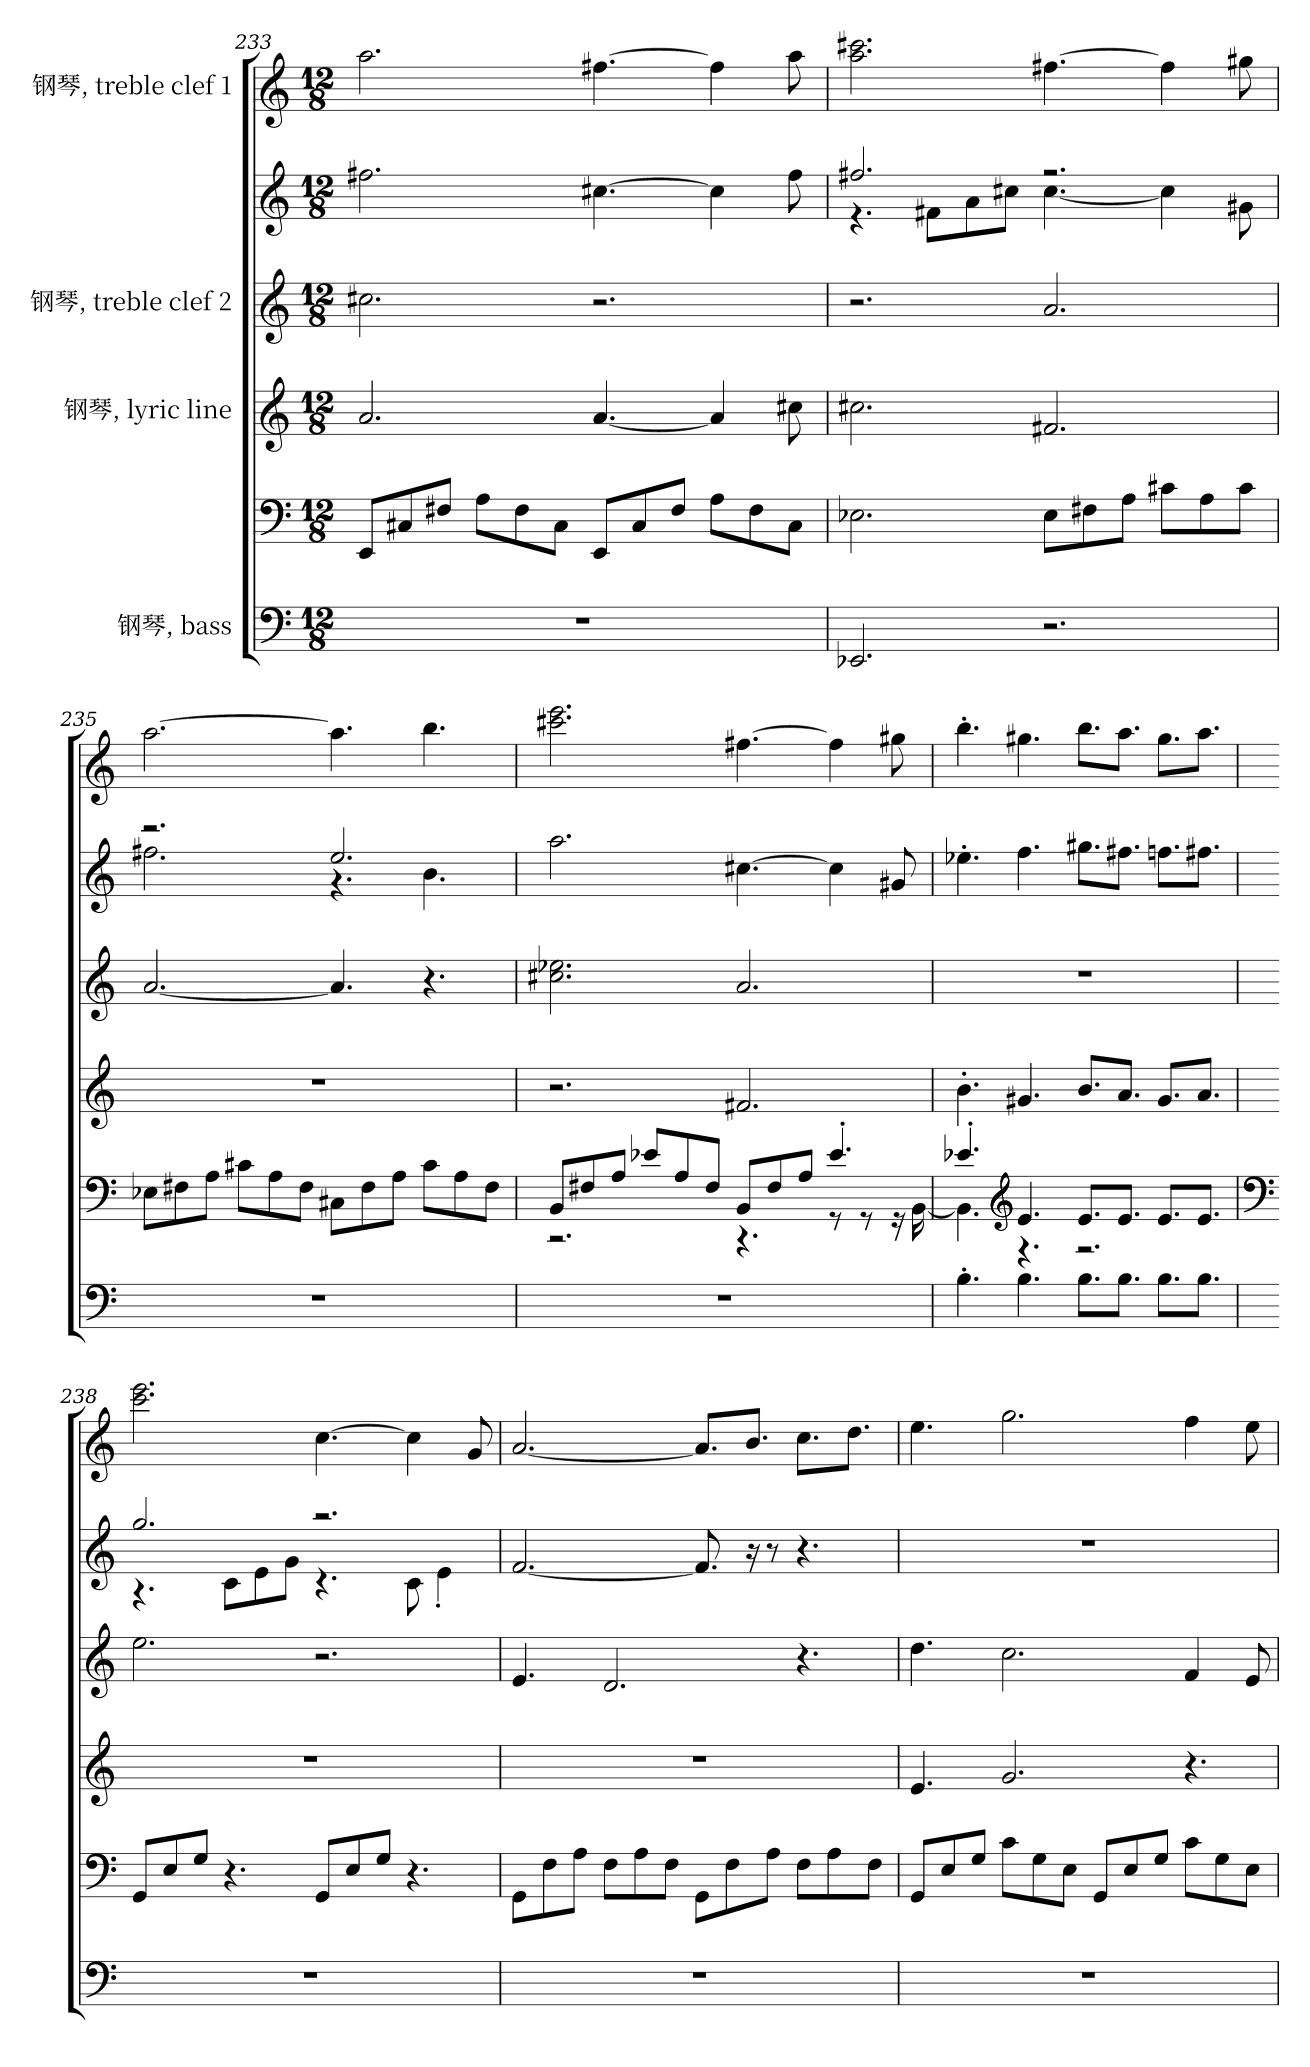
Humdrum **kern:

**kern	**kern	**kern	**kern	**kern	**kern
*part4	*part4	*part3	*part2	*part2	*part1
*staff6	*staff5	*staff4	*staff3	*staff2	*staff1
*I"钢琴, bass	*	*I"钢琴, lyric line	*I"钢琴, treble clef 2	*	*I"钢琴, treble clef 1
*clefF4	*clefF4	*clefG2	*clefG2	*clefG2	*clefG2
*k[]	*k[]	*k[]	*k[]	*k[]	*k[]
*M12/8	*M12/8	*M12/8	*M12/8	*M12/8	*M12/8
=233	=233	=233	=233	=233	=233
1.r	8EE/L	2.a/	2.cc#X\	2.ff#X\	2.aa\
.	8C#X/	.	.	.	.
.	8F#X/J	.	.	.	.
.	8A\L	.	.	.	.
.	8F#\	.	.	.	.
.	8C#\J	.	.	.	.
.	8EE/L	[4.a/	2.r	[4.cc#X\	[4.ff#X\
.	8C#/	.	.	.	.
.	8F#/J	.	.	.	.
.	8A\L	4a/]	.	4cc#\]	4ff#\]
.	8F#\	.	.	.	.
.	8C#\J	8cc#X\	.	8ff#\	8aa\
=234	=234	=234	=234	=234	=234
*	*	*	*	*^	*
2.EE-X/	2.E-X\	2.cc#X\	2.r	2.ff#X/	4.r	2.aa\ 2.ccc#X\
.	.	.	.	.	8f#X\L	.
.	.	.	.	.	8a\	.
.	.	.	.	.	8cc#X\J	.
2.r	8E-\L	2.f#X/	2.a/	2.r	[4.cc#\	[4.ff#X\
.	8F#X\	.	.	.	.	.
.	8A\J	.	.	.	.	.
.	8c#X\L	.	.	.	4cc#\]	4ff#\]
.	8A\	.	.	.	.	.
.	8c#\J	.	.	.	8g#X\	8gg#X\
!!LO:LB:g=z
=235	=235	=235	=235	=235	=235	=235
1.r	8E-X\L	1.r	[2.a/	2.r	2.ff#X\	[2.aa\
.	8F#X\	.	.	.	.	.
.	8A\J	.	.	.	.	.
.	8c#X\L	.	.	.	.	.
.	8A\	.	.	.	.	.
.	8F#\J	.	.	.	.	.
.	8C#X\L	.	4.a/]	2.ee/	4.r	4.aa\]
.	8F#\	.	.	.	.	.
.	8A\J	.	.	.	.	.
.	8c#\L	.	4.r	.	4.b\	4.bb\
.	8A\	.	.	.	.	.
.	8F#\J	.	.	.	.	.
*	*	*	*	*v	*v	*
=236	=236	=236	=236	=236	=236
*	*	*	*	*	*MM220
*	*^	*	*	*	*
1.r	8BB/L	2.r	2.r	2.cc#X\ 2.ee-X\	2.aa\	2.ccc#X\ 2.eee\
.	8F#X/	.	.	.	.	.
.	8A/J	.	.	.	.	.
.	8e-X/L	.	.	.	.	.
.	8A/	.	.	.	.	.
.	8F#/J	.	.	.	.	.
*	*	*	*	*	*	*MM210
.	8BB/L	4.r	2.f#X/	2.a/	[4.cc#X\	[4.ff#X\
.	8F#/	.	.	.	.	.
.	8A/J	.	.	.	.	.
.	4.e-'/	8r	.	.	4cc#\]	4ff#\]
.	.	8r	.	.	.	.
*	*	*	*	*	*	*MM200
.	.	16r	.	.	8g#X/	8gg#X\
.	.	[16BB\	.	.	.	.
!!LO:PB:g=z
=237	=237	=237	=237	=237	=237	=237
*	*	*	*	*	*	*MM100
4.B'\	4.e-X'/	4.BB\]	4.b'\	1.r	4.ee-X'\	4.bb'\
*	*clefG2	*	*	*	*	*
*	*	*	*	*	*	*MM190
4.B\	4.e-/	4.r	4.g#X/	.	4.ff\	4.gg#X\
8.B\L	8.e-/L	2.r	8.b/L	.	8.gg#X\L	8.bb\L
8.B\J	8.e-/J	.	8.a/J	.	8.ff#X\J	8.aa\J
8.B\L	8.e-/L	.	8.g#/L	.	8.ffn\L	8.gg#\L
8.B\J	8.e-/J	.	8.a/J	.	8.ff#X\J	8.aa\J
*	*v	*v	*	*	*	*
=238	=238	=238	=238	=238	=238
*	*clefF4	*	*	*	*
*	*	*	*	*	*MM240
*	*	*	*	*^	*
1.r	8GG/L	1.r	2.ee\	2.gg/	4.r	2.ccc\ 2.eee\
.	8E/	.	.	.	.	.
.	8G/J	.	.	.	.	.
.	4.r	.	.	.	8c\L	.
.	.	.	.	.	8e\	.
.	.	.	.	.	8g\J	.
.	8GG/L	.	2.r	2.r	4.r	[4.cc\
.	8E/	.	.	.	.	.
.	8G/J	.	.	.	.	.
.	4.r	.	.	.	8c\	4cc\]
.	.	.	.	.	4e'\	.
.	.	.	.	.	.	8g/
*	*	*	*	*v	*v	*
=239	=239	=239	=239	=239	=239
1.r	8GG\L	1.r	4.e/	[2.f/	[2.a/
.	8F\	.	.	.	.
.	8A\J	.	.	.	.
.	8F\L	.	2.d/	.	.
.	8A\	.	.	.	.
.	8F\J	.	.	.	.
.	8GG\L	.	.	8.f/]	8.a/L]
.	8F\	.	.	.	.
.	.	.	.	16r	8.b/J
.	8A\J	.	.	8r	.
.	8F\L	.	4.r	4.r	8.cc\L
.	8A\	.	.	.	.
.	.	.	.	.	8.dd\J
.	8F\J	.	.	.	.
!!LO:LB:g=z
=240	=240	=240	=240	=240	=240
1.r	8GG/L	4.e/	4.dd\	1.r	4.ee\
.	8E/	.	.	.	.
.	8G/J	.	.	.	.
.	8c\L	2.g/	2.cc\	.	2.gg\
.	8G\	.	.	.	.
.	8E\J	.	.	.	.
.	8GG/L	.	.	.	.
.	8E/	.	.	.	.
.	8G/J	.	.	.	.
.	8c\L	4.r	4f/	.	4ff\
.	8G\	.	.	.	.
.	8E\J	.	8e/	.	8ee\
=	=	=	=	=	=
*-	*-	*-	*-	*-	*-
